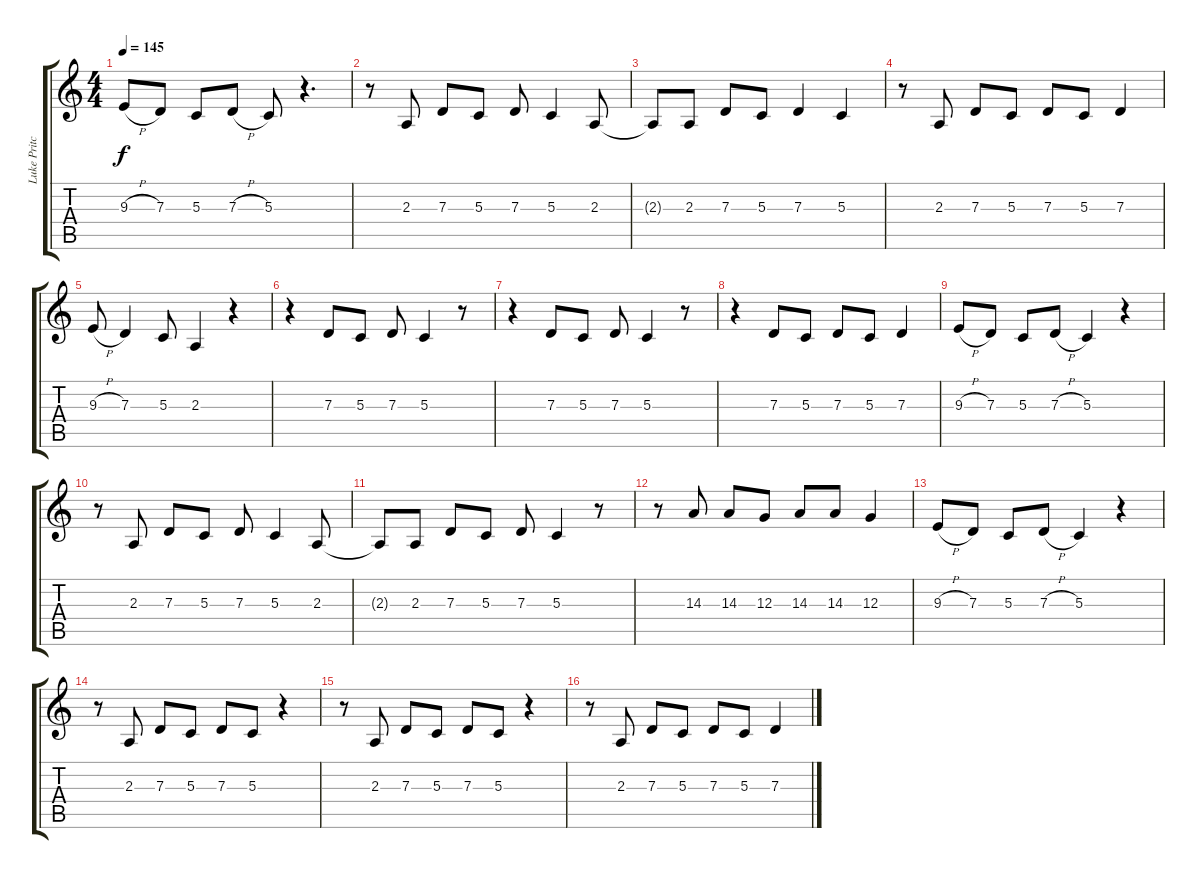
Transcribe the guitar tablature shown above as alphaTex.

\track ("Luke Pritchard (Vocals)" "Luke Pritc") {instrument lead2sawtooth}
\staff {score tabs}
\tuning (E4 B3 G3 D3 A2 E2) {hide}
\ts (4 4)
\tempo 145
\clef g2
\ks c
9.3{h}.8{dy f} 7.3.8 5.3.8 7.3{h}.8 5.3.8 r.4{d} |
r.8 2.3.8 7.3.8 5.3.8 7.3.8 5.3.4 2.3.8 |
2.3{t}.8 2.3.8 7.3.8 5.3.8 7.3.4 5.3.4 |
r.8 2.3.8 7.3.8 5.3.8 7.3.8 5.3.8 7.3.4 |
9.3{h}.8 7.3.4 5.3.8 2.3.4 r.4 |
r.4 7.3.8 5.3.8 7.3.8 5.3.4 r.8 |
r.4 7.3.8 5.3.8 7.3.8 5.3.4 r.8 |
r.4 7.3.8 5.3.8 7.3.8 5.3.8 7.3.4 |
9.3{h}.8 7.3.8 5.3.8 7.3{h}.8 5.3.4 r.4 |
r.8 2.3.8 7.3.8 5.3.8 7.3.8 5.3.4 2.3.8 |
2.3{t}.8 2.3.8 7.3.8 5.3.8 7.3.8 5.3.4 r.8 |
r.8 14.3.8 14.3.8 12.3.8 14.3.8 14.3.8 12.3.4 |
9.3{h}.8 7.3.8 5.3.8 7.3{h}.8 5.3.4 r.4 |
r.8 2.3.8 7.3.8 5.3.8 7.3.8 5.3.8 r.4 |
r.8 2.3.8 7.3.8 5.3.8 7.3.8 5.3.8 r.4 |
r.8 2.3.8 7.3.8 5.3.8 7.3.8 5.3.8 7.3.4
